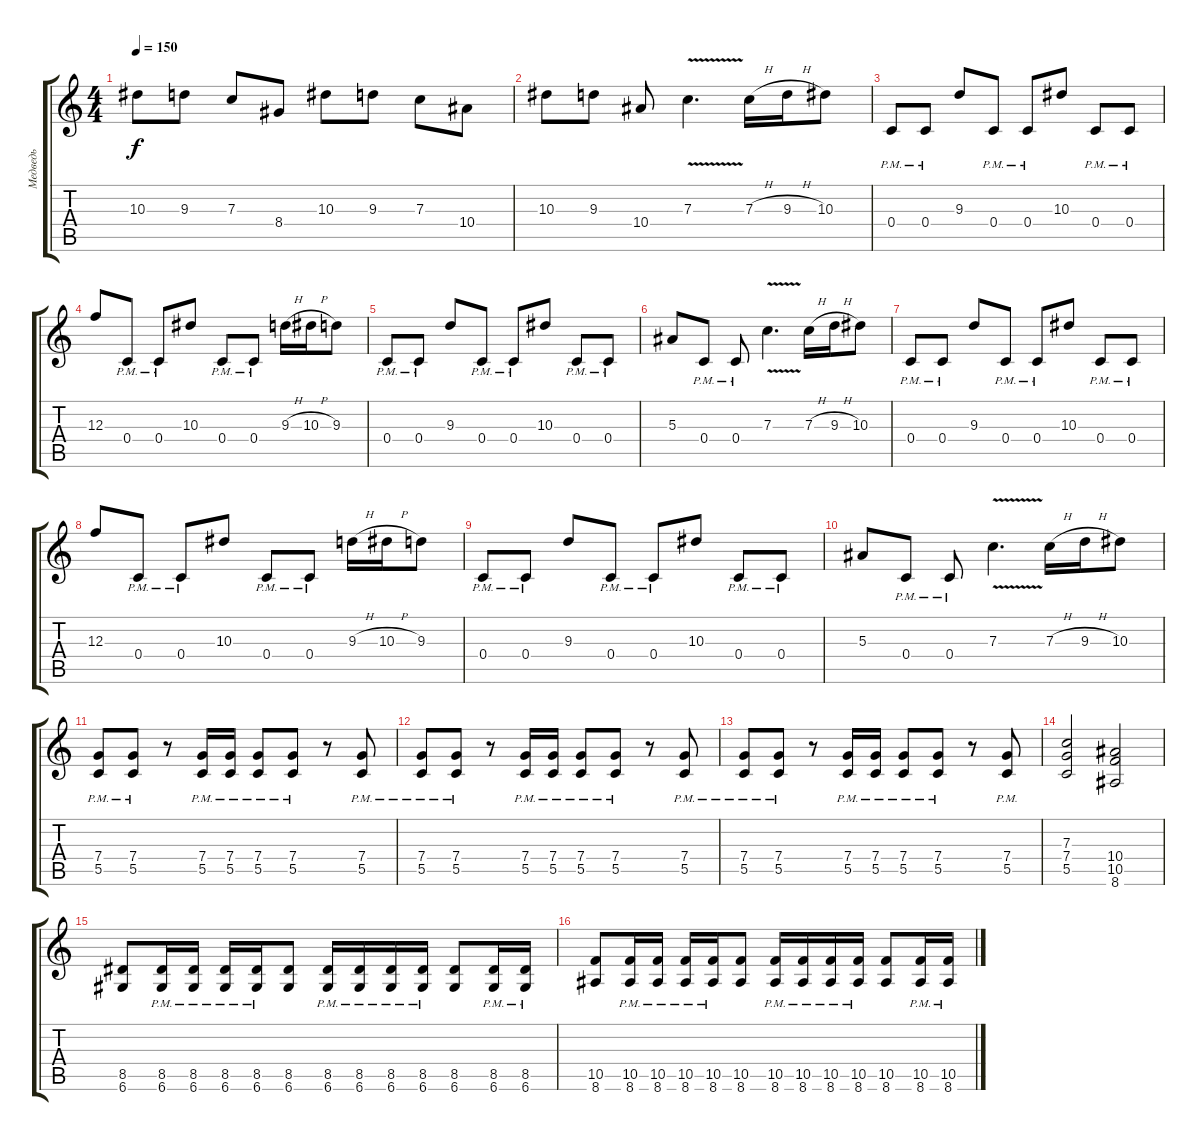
\track ("Медведь" "Медведь") {instrument overdrivenguitar}
\staff {score tabs}
\tuning (D4 A3 F3 C3 G2 D2) {hide}
\ts (4 4)
\tempo 150
\clef g2
\ks c
10.3.8{dy f} 9.3.8 7.3.8 8.4.8 10.3.8 9.3.8 7.3.8 10.4.8 |
10.3.8 9.3.8 10.4.8 7.3{v}.4{d} 7.3{h}.16 9.3{h}.16 10.3.8 |
0.4{pm}.8 0.4{pm}.8 9.3.8 0.4{pm}.8 0.4{pm}.8 10.3.8 0.4{pm}.8 0.4{pm}.8 |
12.3.8 0.4{pm}.8 0.4{pm}.8 10.3.8 0.4{pm}.8 0.4{pm}.8 9.3{h}.16 10.3{h}.16 9.3.8 |
0.4{pm}.8 0.4{pm}.8 9.3.8 0.4{pm}.8 0.4{pm}.8 10.3.8 0.4{pm}.8 0.4{pm}.8 |
5.3.8 0.4{pm}.8 0.4{pm}.8 7.3{v}.4{d} 7.3{h}.16 9.3{h}.16 10.3.8 |
0.4{pm}.8 0.4{pm}.8 9.3.8 0.4{pm}.8 0.4{pm}.8 10.3.8 0.4{pm}.8 0.4{pm}.8 |
12.3.8 0.4{pm}.8 0.4{pm}.8 10.3.8 0.4{pm}.8 0.4{pm}.8 9.3{h}.16 10.3{h}.16 9.3.8 |
0.4{pm}.8 0.4{pm}.8 9.3.8 0.4{pm}.8 0.4{pm}.8 10.3.8 0.4{pm}.8 0.4{pm}.8 |
5.3.8 0.4{pm}.8 0.4{pm}.8 7.3{v}.4{d} 7.3{h}.16 9.3{h}.16 10.3.8 |
(7.4{pm} 5.5{pm}).8 (7.4{pm} 5.5{pm}).8 r.8 (7.4{pm} 5.5{pm}).16 (7.4{pm} 5.5{pm}).16 (7.4{pm} 5.5{pm}).8 (7.4{pm} 5.5{pm}).8 r.8 (7.4{pm} 5.5{pm}).8 |
(7.4{pm} 5.5{pm}).8 (7.4{pm} 5.5{pm}).8 r.8 (7.4{pm} 5.5{pm}).16 (7.4{pm} 5.5{pm}).16 (7.4{pm} 5.5{pm}).8 (7.4{pm} 5.5{pm}).8 r.8 (7.4{pm} 5.5{pm}).8 |
(7.4{pm} 5.5{pm}).8 (7.4{pm} 5.5{pm}).8 r.8 (7.4{pm} 5.5{pm}).16 (7.4{pm} 5.5{pm}).16 (7.4{pm} 5.5{pm}).8 (7.4{pm} 5.5{pm}).8 r.8 (7.4{pm} 5.5{pm}).8 |
(7.3 7.4 5.5).2 (10.4 10.5 8.6).2 |
(8.5 6.6).8 (8.5{pm} 6.6{pm}).16 (8.5{pm} 6.6{pm}).16 (8.5{pm} 6.6{pm}).16 (8.5{pm} 6.6{pm}).16 (8.5 6.6).8 (8.5{pm} 6.6{pm}).16 (8.5{pm} 6.6{pm}).16 (8.5{pm} 6.6{pm}).16 (8.5{pm} 6.6{pm}).16 (8.5 6.6).8 (8.5{pm} 6.6{pm}).16 (8.5{pm} 6.6{pm}).16 |
(10.5 8.6).8 (10.5{pm} 8.6{pm}).16 (10.5{pm} 8.6{pm}).16 (10.5{pm} 8.6{pm}).16 (10.5{pm} 8.6{pm}).16 (10.5 8.6).8 (10.5{pm} 8.6{pm}).16 (10.5{pm} 8.6{pm}).16 (10.5{pm} 8.6{pm}).16 (10.5{pm} 8.6{pm}).16 (10.5 8.6).8 (10.5{pm} 8.6{pm}).16 (10.5{pm} 8.6{pm}).16
